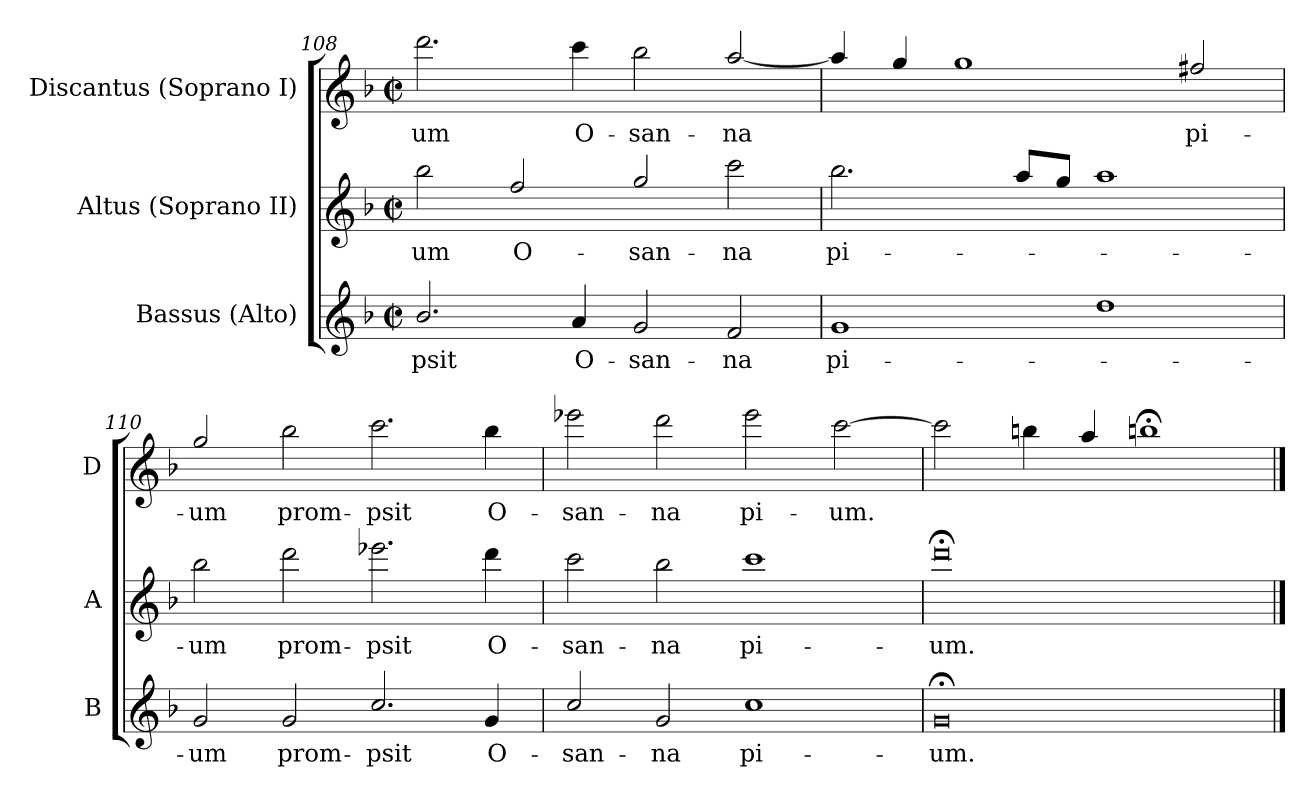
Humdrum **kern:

**kern	**text	**kern	**text	**kern	**text
*part3	*part3	*part2	*part2	*part1	*part1
*staff3	*staff3	*staff2	*staff2	*staff1	*staff1
*I"Bassus (Alto)	*	*I"Altus (Soprano II)	*	*I"Discantus (Soprano I)	*
*I'B	*	*I'A	*	*I'D	*
!!LO:LB:g=z
*clefG2	*	*clefG2	*	*clefG2	*
*ITrd7c12	*	*ITrd7c12	*	*ITrd7c12	*
*k[b-]	*	*k[b-]	*	*k[b-]	*
*F:	*	*F:	*	*F:	*
*M2/2	*	*M2/2	*	*M2/2	*
*met(c|)	*	*met(c|)	*	*met(c|)	*
=108	=108	=108	=108	=108	=108
!	!LO:LY:b	!	!	!	!
!	!	!	!LO:LY:b	!	!
!	!	!	!	!	!LO:LY:b
2.B-/	-psit	2b-\	-um	2.dd\	-um
!	!	!	!LO:LY:b	!	!
.	.	2f/	O-	.	.
!	!LO:LY:b	!	!	!	!
!	!	!	!	!	!LO:LY:b
4A/	O-	.	.	4cc\	O-
!	!LO:LY:b	!	!	!	!
!	!	!	!LO:LY:b	!	!
!	!	!	!	!	!LO:LY:b
2G/	-san-	2g/	-san-	2b-\	-san-
!	!LO:LY:b	!	!	!	!
!	!	!	!LO:LY:b	!	!
!	!	!	!	!	!LO:LY:b
2F/	-na	2cc\	-na	[2a/	-na
=109	=109	=109	=109	=109	=109
!	!LO:LY:b	!	!	!	!
!	!	!	!LO:LY:b	!	!
1G	pi-	2.b-\	pi-	4a/]	.
.	.	.	.	4g/	.
.	.	.	.	1g	.
.	.	8a/L	.	.	.
.	.	8g/J	.	.	.
1d	.	1a	.	.	.
!	!	!	!	!	!LO:LY:b
.	.	.	.	2f#X/	pi-
=110	=110	=110	=110	=110	=110
!	!LO:LY:b	!	!	!	!
!	!	!	!LO:LY:b	!	!
!	!	!	!	!	!LO:LY:b
2G/	-um	2b-\	-um	2g/	-um
!	!LO:LY:b	!	!	!	!
!	!	!	!LO:LY:b	!	!
!	!	!	!	!	!LO:LY:b
2G/	prom-	2dd\	prom-	2b-\	prom-
!	!LO:LY:b	!	!	!	!
!	!	!	!LO:LY:b	!	!
!	!	!	!	!	!LO:LY:b
2.c/	-psit	2.ee-X\	-psit	2.cc\	-psit
!	!LO:LY:b	!	!	!	!
!	!	!	!LO:LY:b	!	!
!	!	!	!	!	!LO:LY:b
4G/	O-	4dd\	O-	4b-\	O-
=111	=111	=111	=111	=111	=111
!	!LO:LY:b	!	!	!	!
!	!	!	!LO:LY:b	!	!
!	!	!	!	!	!LO:LY:b
2c/	-san-	2cc\	-san-	2ee-X\	-san-
!	!LO:LY:b	!	!	!	!
!	!	!	!LO:LY:b	!	!
!	!	!	!	!	!LO:LY:b
2G/	-na	2b-\	-na	2dd\	-na
!	!LO:LY:b	!	!	!	!
!	!	!	!LO:LY:b	!	!
!	!	!	!	!	!LO:LY:b
1c	pi-	1cc	pi-	2ee-\	pi-
!	!	!	!	!	!LO:LY:b
.	.	.	.	[2cc\	-um.
=112	=112	=112	=112	=112	=112
!	!LO:LY:b	!	!	!	!
!	!	!	!LO:LY:b	!	!
0G;<	-um.	0dd;<	-um.	2cc\]	.
.	.	.	.	4bn\	.
.	.	.	.	4a/	.
.	.	.	.	1bn;<	.
==	==	==	==	==	==
*-	*-	*-	*-	*-	*-
